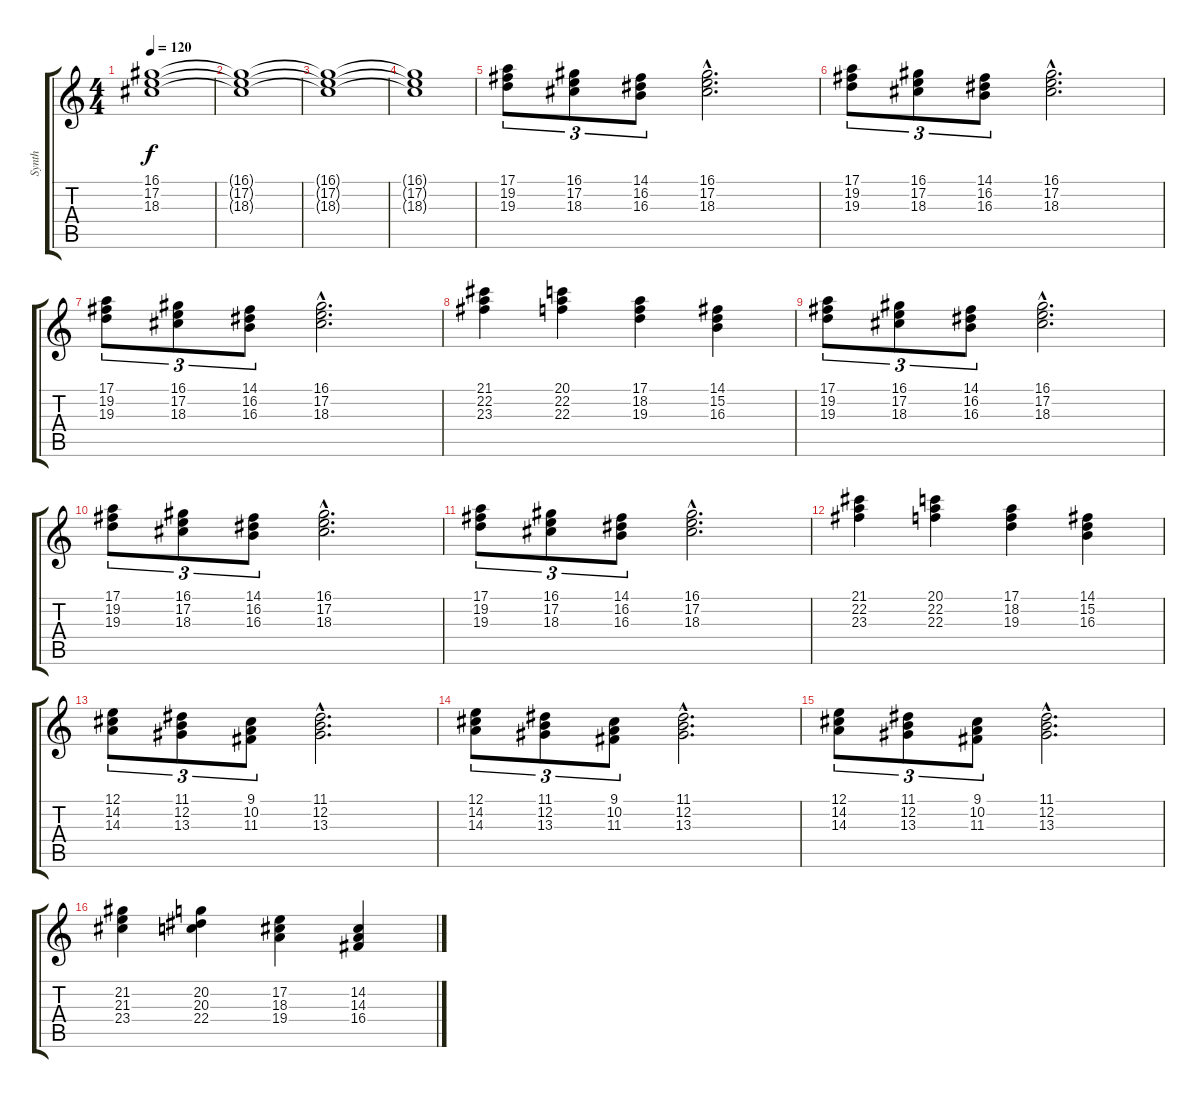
\track ("Synth" "Synth") {instrument stringensemble1}
\staff {score tabs}
\tuning (E4 B3 G3 D3 A2 E2) {hide}
\ts (4 4)
\tempo 120
\clef g2
\ks c
(16.1 17.2 18.3).1{dy f} |
(16.1{t} 17.2{t} 18.3{t}).1 |
(16.1{t} 17.2{t} 18.3{t}).1 |
(16.1{t} 17.2{t} 18.3{t}).1 |
(17.1 19.2 19.3).8{tu (3 2)} (16.1 17.2 18.3).8{tu (3 2)} (14.1 16.2 16.3).8{tu (3 2)} (16.1{hac} 17.2{hac} 18.3{hac}).2{d} |
(17.1 19.2 19.3).8{tu (3 2)} (16.1 17.2 18.3).8{tu (3 2)} (14.1 16.2 16.3).8{tu (3 2)} (16.1{hac} 17.2{hac} 18.3{hac}).2{d} |
(17.1 19.2 19.3).8{tu (3 2)} (16.1 17.2 18.3).8{tu (3 2)} (14.1 16.2 16.3).8{tu (3 2)} (16.1{hac} 17.2{hac} 18.3{hac}).2{d} |
(21.1 22.2 23.3).4 (20.1 22.2 22.3).4 (17.1 18.2 19.3).4 (14.1 15.2 16.3).4 |
(17.1 19.2 19.3).8{tu (3 2)} (16.1 17.2 18.3).8{tu (3 2)} (14.1 16.2 16.3).8{tu (3 2)} (16.1{hac} 17.2{hac} 18.3{hac}).2{d} |
(17.1 19.2 19.3).8{tu (3 2)} (16.1 17.2 18.3).8{tu (3 2)} (14.1 16.2 16.3).8{tu (3 2)} (16.1{hac} 17.2{hac} 18.3{hac}).2{d} |
(17.1 19.2 19.3).8{tu (3 2)} (16.1 17.2 18.3).8{tu (3 2)} (14.1 16.2 16.3).8{tu (3 2)} (16.1{hac} 17.2{hac} 18.3{hac}).2{d} |
(21.1 22.2 23.3).4 (20.1 22.2 22.3).4 (17.1 18.2 19.3).4 (14.1 15.2 16.3).4 |
(12.1 14.2 14.3).8{tu (3 2)} (11.1 12.2 13.3).8{tu (3 2)} (9.1 10.2 11.3).8{tu (3 2)} (11.1{hac} 12.2{hac} 13.3{hac}).2{d} |
(12.1 14.2 14.3).8{tu (3 2)} (11.1 12.2 13.3).8{tu (3 2)} (9.1 10.2 11.3).8{tu (3 2)} (11.1{hac} 12.2{hac} 13.3{hac}).2{d} |
(12.1 14.2 14.3).8{tu (3 2)} (11.1 12.2 13.3).8{tu (3 2)} (9.1 10.2 11.3).8{tu (3 2)} (11.1{hac} 12.2{hac} 13.3{hac}).2{d} |
(21.2 21.3 23.4).4 (20.2 20.3 22.4).4 (17.2 18.3 19.4).4 (14.2 14.3 16.4).4
